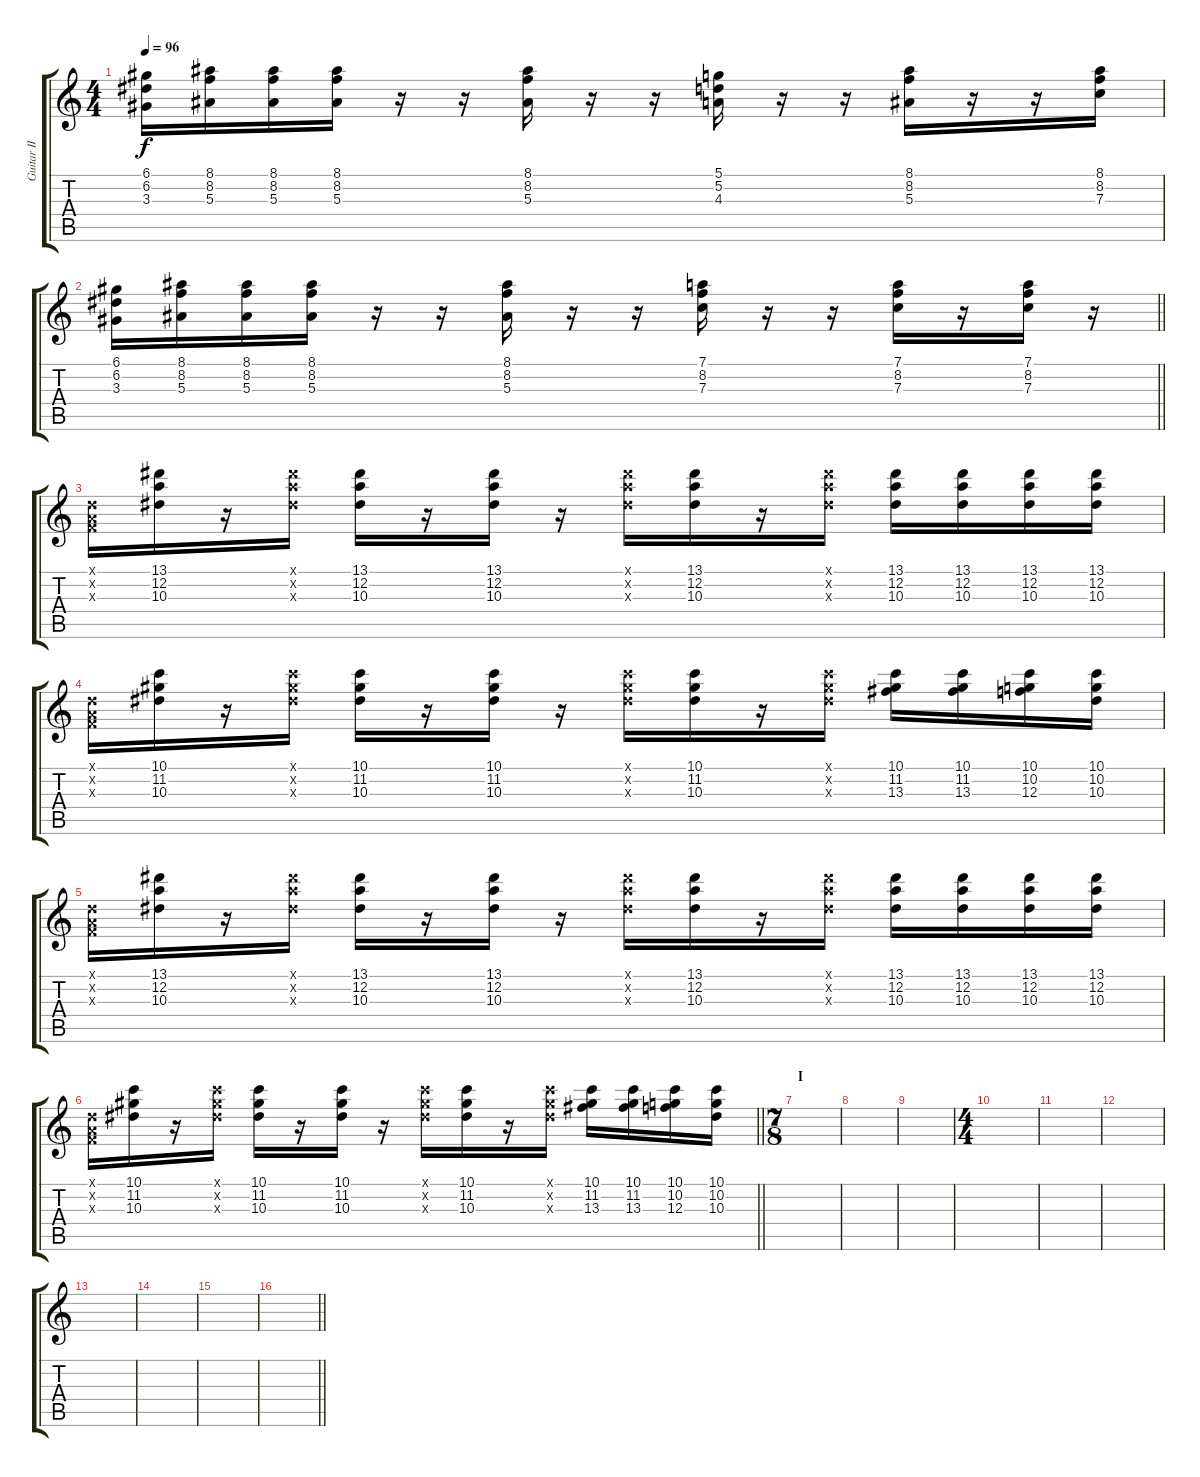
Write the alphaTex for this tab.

\track ("Guitar II" "Guitar II") {instrument distortionguitar}
\staff {score tabs}
\tuning (D4 A3 F3 C3 G2 C2) {hide}
\ts (4 4)
\tempo 96
\clef g2
\ks c
(6.1 6.2 3.3).16{dy f} (8.1 8.2 5.3).16 (8.1 8.2 5.3).16 (8.1 8.2 5.3).16 r.16 r.16 (8.1 8.2 5.3).16 r.16 r.16 (5.1 5.2 4.3).16 r.16 r.16 (8.1 8.2 5.3).16 r.16 r.16 (8.1 8.2 7.3).16 |
\barLineRight lightlight
(6.1 6.2 3.3).16 (8.1 8.2 5.3).16 (8.1 8.2 5.3).16 (8.1 8.2 5.3).16 r.16 r.16 (8.1 8.2 5.3).16 r.16 r.16 (7.1 8.2 7.3).16 r.16 r.16 (7.1 8.2 7.3).16 r.16 (7.1 8.2 7.3).16 r.16 |
(0.1{x} 0.2{x} 0.3{x}).16 (13.1 12.2 10.3).16 r.16 (13.1{x} 12.2{x} 10.3{x}).16 (13.1 12.2 10.3).16 r.16 (13.1 12.2 10.3).16 r.16 (13.1{x} 12.2{x} 10.3{x}).16 (13.1 12.2 10.3).16 r.16 (13.1{x} 12.2{x} 10.3{x}).16 (13.1 12.2 10.3).16 (13.1 12.2 10.3).16 (13.1 12.2 10.3).16 (13.1 12.2 10.3).16 |
(0.1{x} 0.2{x} 0.3{x}).16 (10.1 11.2 10.3).16 r.16 (10.1{x} 11.2{x} 10.3{x}).16 (10.1 11.2 10.3).16 r.16 (10.1 11.2 10.3).16 r.16 (10.1{x} 11.2{x} 10.3{x}).16 (10.1 11.2 10.3).16 r.16 (10.1{x} 11.2{x} 10.3{x}).16 (10.1 11.2 13.3).16 (10.1 11.2 13.3).16 (10.1 10.2 12.3).16 (10.1 10.2 10.3).16 |
(0.1{x} 0.2{x} 0.3{x}).16 (13.1 12.2 10.3).16 r.16 (13.1{x} 12.2{x} 10.3{x}).16 (13.1 12.2 10.3).16 r.16 (13.1 12.2 10.3).16 r.16 (13.1{x} 12.2{x} 10.3{x}).16 (13.1 12.2 10.3).16 r.16 (13.1{x} 12.2{x} 10.3{x}).16 (13.1 12.2 10.3).16 (13.1 12.2 10.3).16 (13.1 12.2 10.3).16 (13.1 12.2 10.3).16 |
\barLineRight lightlight
(0.1{x} 0.2{x} 0.3{x}).16 (10.1 11.2 10.3).16 r.16 (10.1{x} 11.2{x} 10.3{x}).16 (10.1 11.2 10.3).16 r.16 (10.1 11.2 10.3).16 r.16 (10.1{x} 11.2{x} 10.3{x}).16 (10.1 11.2 10.3).16 r.16 (10.1{x} 11.2{x} 10.3{x}).16 (10.1 11.2 13.3).16 (10.1 11.2 13.3).16 (10.1 10.2 12.3).16 (10.1 10.2 10.3).16 |
\ts (7 8)
\section ("" "I")
|
|
|
\ts (4 4)
|
|
|
|
|
|
\barLineRight lightlight
